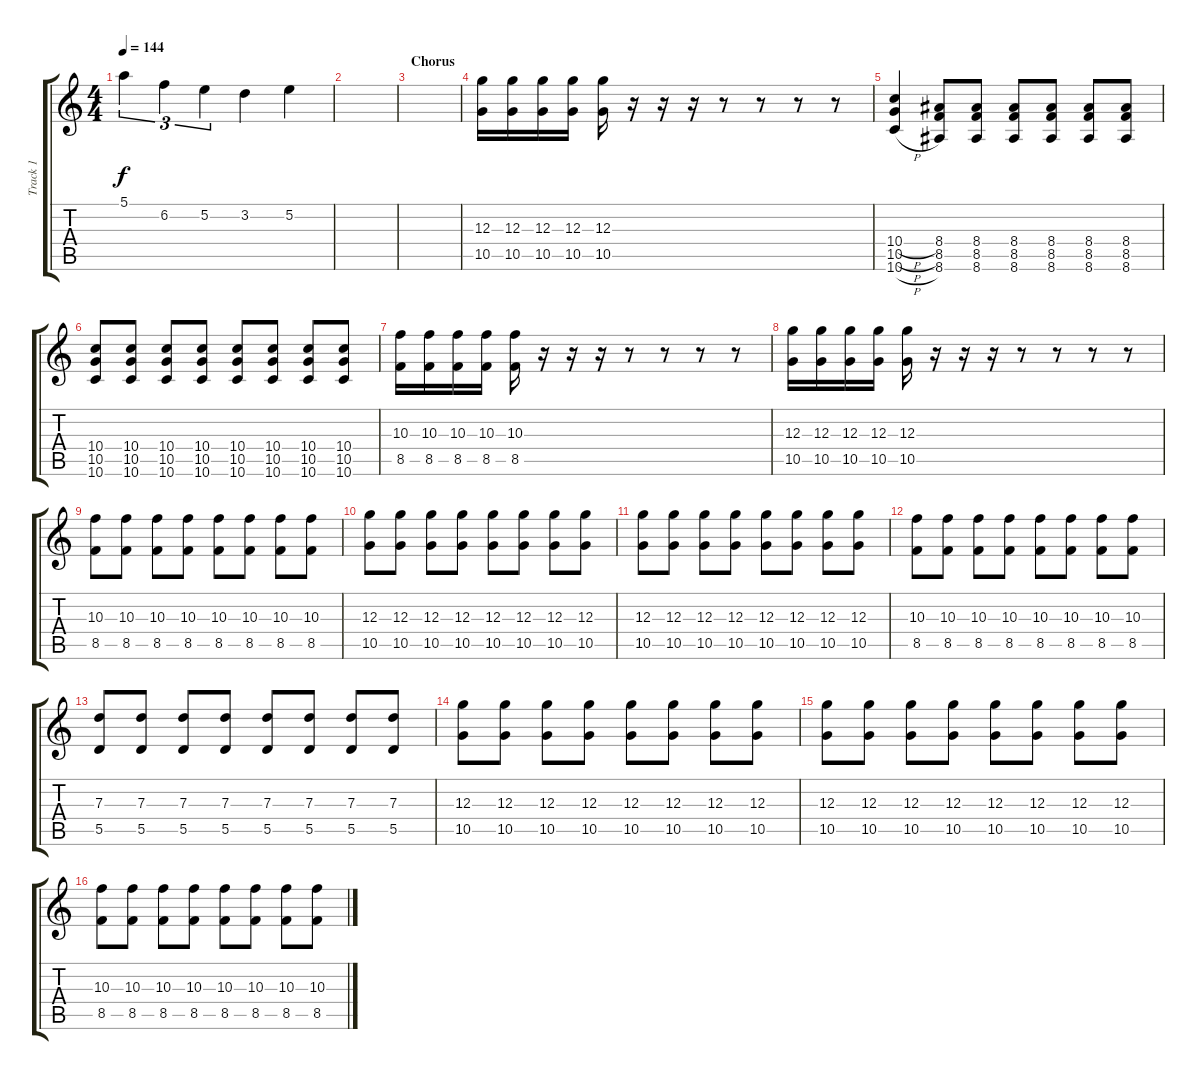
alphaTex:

\track ("Track 1" "Track 1") {instrument distortionguitar}
\staff {score tabs}
\tuning (E4 B3 G3 D3 A2 D2) {hide}
\ts (4 4)
\tempo 144
\clef g2
\ks c
5.1.4{tu (3 2) dy f} 6.2.4{tu (3 2)} 5.2.4{tu (3 2)} 3.2.4 5.2.4 |
|
\section ("" "Chorus")
|
(12.3 10.5).16 (12.3 10.5).16 (12.3 10.5).16 (12.3 10.5).16 (12.3 10.5).16 r.16 r.16 r.16 r.8 r.8 r.8 r.8 |
(10.4{h} 10.5{h} 10.6{h}).4 (8.4 8.5 8.6).8 (8.4 8.5 8.6).8 (8.4 8.5 8.6).8 (8.4 8.5 8.6).8 (8.4 8.5 8.6).8 (8.4 8.5 8.6).8 |
(10.4 10.5 10.6).8 (10.4 10.5 10.6).8 (10.4 10.5 10.6).8 (10.4 10.5 10.6).8 (10.4 10.5 10.6).8 (10.4 10.5 10.6).8 (10.4 10.5 10.6).8 (10.4 10.5 10.6).8 |
(10.3 8.5).16 (10.3 8.5).16 (10.3 8.5).16 (10.3 8.5).16 (10.3 8.5).16 r.16 r.16 r.16 r.8 r.8 r.8 r.8 |
(12.3 10.5).16 (12.3 10.5).16 (12.3 10.5).16 (12.3 10.5).16 (12.3 10.5).16 r.16 r.16 r.16 r.8 r.8 r.8 r.8 |
(10.3 8.5).8 (10.3 8.5).8 (10.3 8.5).8 (10.3 8.5).8 (10.3 8.5).8 (10.3 8.5).8 (10.3 8.5).8 (10.3 8.5).8 |
(12.3 10.5).8 (12.3 10.5).8 (12.3 10.5).8 (12.3 10.5).8 (12.3 10.5).8 (12.3 10.5).8 (12.3 10.5).8 (12.3 10.5).8 |
(12.3 10.5).8 (12.3 10.5).8 (12.3 10.5).8 (12.3 10.5).8 (12.3 10.5).8 (12.3 10.5).8 (12.3 10.5).8 (12.3 10.5).8 |
(10.3 8.5).8 (10.3 8.5).8 (10.3 8.5).8 (10.3 8.5).8 (10.3 8.5).8 (10.3 8.5).8 (10.3 8.5).8 (10.3 8.5).8 |
(7.3 5.5).8 (7.3 5.5).8 (7.3 5.5).8 (7.3 5.5).8 (7.3 5.5).8 (7.3 5.5).8 (7.3 5.5).8 (7.3 5.5).8 |
(12.3 10.5).8 (12.3 10.5).8 (12.3 10.5).8 (12.3 10.5).8 (12.3 10.5).8 (12.3 10.5).8 (12.3 10.5).8 (12.3 10.5).8 |
(12.3 10.5).8 (12.3 10.5).8 (12.3 10.5).8 (12.3 10.5).8 (12.3 10.5).8 (12.3 10.5).8 (12.3 10.5).8 (12.3 10.5).8 |
(10.3 8.5).8 (10.3 8.5).8 (10.3 8.5).8 (10.3 8.5).8 (10.3 8.5).8 (10.3 8.5).8 (10.3 8.5).8 (10.3 8.5).8
